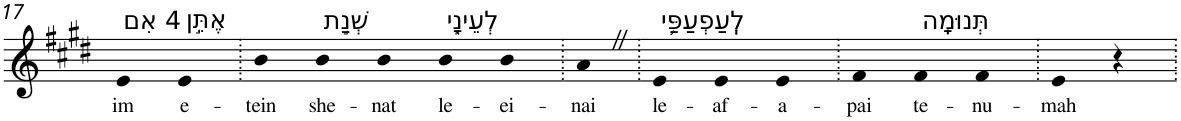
**kern	**text
*part1	*part1
*staff1	*staff1
*I"Piano	*
*I'Pno	*
!!LO:PB:g=z
*clefG2	*
*k[f#c#g#d#]	*
*E:	*
=17	=17
!LO:TX:a:t=4 אִם	!
!	!LO:LY:b
4e	im
!LO:TX:a:t=אֶתֵּ֣ן	!
!	!LO:LY:b
4e	e-
=18.	=18.
!	!LO:LY:b
4b	-tein
!LO:TX:a:t=שְׁנַ֣ת	!
!	!LO:LY:b
4b	she-
!	!LO:LY:b
4b	-nat
!LO:TX:a:t=לְעֵינָ֑י	!
!	!LO:LY:b
4b	le-
!	!LO:LY:b
4b	-ei-
=19.	=19.
!	!LO:LY:b
4aZ	-nai
=20.	=20.
!LO:TX:a:t=לְֽעַפְעַפַּ֥י	!
!	!LO:LY:b
4e	le-
!	!LO:LY:b
4e	-af-
!	!LO:LY:b
4e	-a-
=21.	=21.
!	!LO:LY:b
4f#	-pai
!LO:TX:a:t=תְּנוּמָֽה	!
!	!LO:LY:b
4f#	te-
!	!LO:LY:b
4f#	-nu-
=22.	=22.
!	!LO:LY:b
4e	-mah
4r	.
=.	=.
*-	*-
